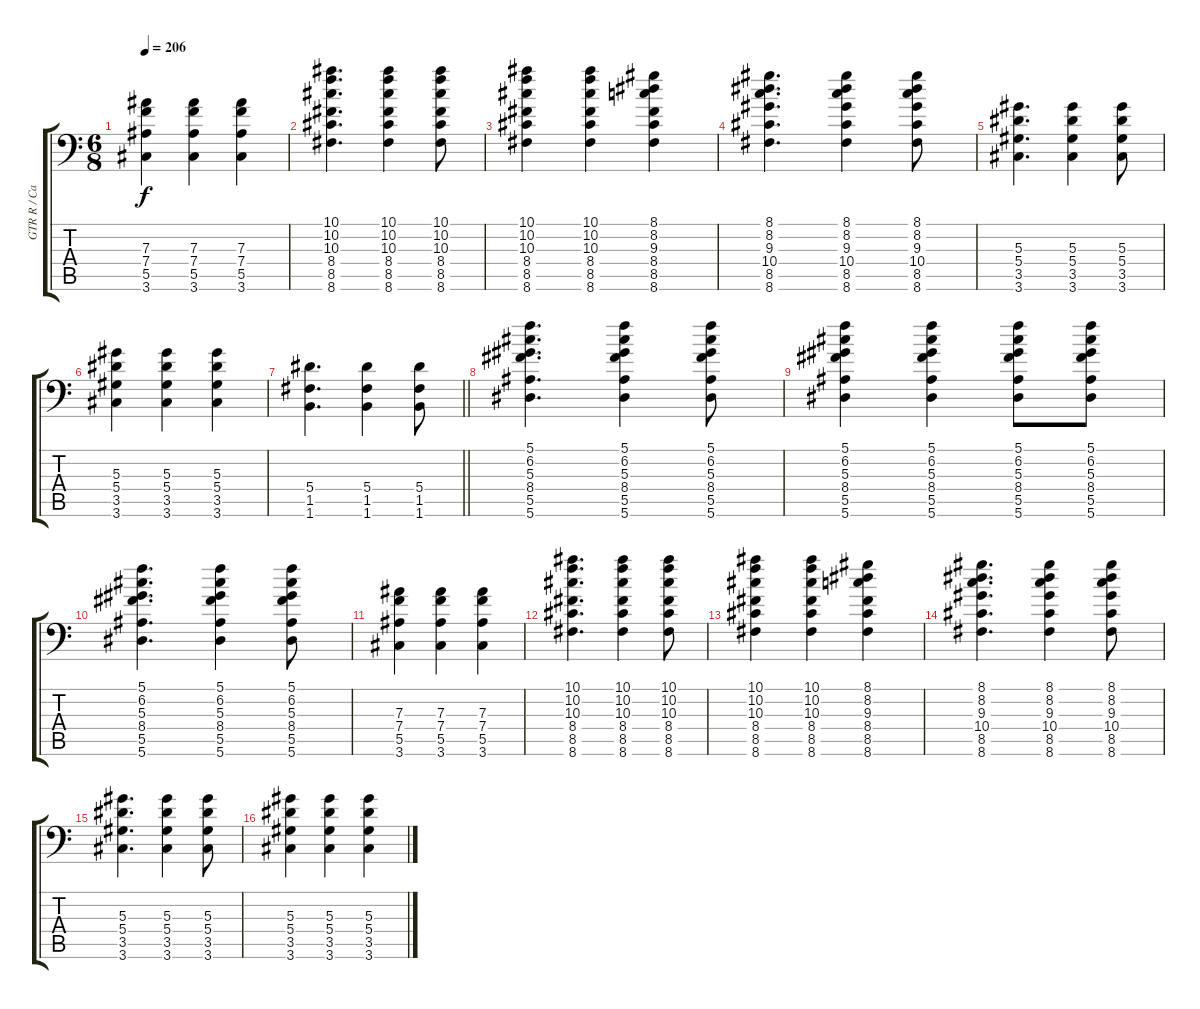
\track ("GTR R / Carlos" "GTR R / Ca") {instrument distortionguitar}
\staff {score tabs}
\tuning (C4 G3 Eb3 Bb2 F2 Bb1) {hide}
\ts (6 8)
\tempo 206
\clef f4
\ks c
(7.3 7.4 5.5 3.6).4{dy f} (7.3 7.4 5.5 3.6).4 (7.3 7.4 5.5 3.6).4 |
(10.1 10.2 10.3 8.4 8.5 8.6).4{d} (10.1 10.2 10.3 8.4 8.5 8.6).4 (10.1 10.2 10.3 8.4 8.5 8.6).8 |
(10.1 10.2 10.3 8.4 8.5 8.6).4 (10.1 10.2 10.3 8.4 8.5 8.6).4 (8.1 8.2 9.3 8.4 8.5 8.6).4 |
(8.1 8.2 9.3 10.4 8.5 8.6).4{d} (8.1 8.2 9.3 10.4 8.5 8.6).4 (8.1 8.2 9.3 10.4 8.5 8.6).8 |
(5.3 5.4 3.5 3.6).4{d} (5.3 5.4 3.5 3.6).4 (5.3 5.4 3.5 3.6).8 |
(5.3 5.4 3.5 3.6).4 (5.3 5.4 3.5 3.6).4 (5.3 5.4 3.5 3.6).4 |
\barLineRight lightlight
(5.4 1.5 1.6).4{d} (5.4 1.5 1.6).4 (5.4 1.5 1.6).8 |
(5.1 6.2 5.3 8.4 5.5 5.6).4{d} (5.1 6.2 5.3 8.4 5.5 5.6).4 (5.1 6.2 5.3 8.4 5.5 5.6).8 |
(5.1 6.2 5.3 8.4 5.5 5.6).4 (5.1 6.2 5.3 8.4 5.5 5.6).4 (5.1 6.2 5.3 8.4 5.5 5.6).8 (5.1 6.2 5.3 8.4 5.5 5.6).8 |
(5.1 6.2 5.3 8.4 5.5 5.6).4{d} (5.1 6.2 5.3 8.4 5.5 5.6).4 (5.1 6.2 5.3 8.4 5.5 5.6).8 |
(7.3 7.4 5.5 3.6).4 (7.3 7.4 5.5 3.6).4 (7.3 7.4 5.5 3.6).4 |
(10.1 10.2 10.3 8.4 8.5 8.6).4{d} (10.1 10.2 10.3 8.4 8.5 8.6).4 (10.1 10.2 10.3 8.4 8.5 8.6).8 |
(10.1 10.2 10.3 8.4 8.5 8.6).4 (10.1 10.2 10.3 8.4 8.5 8.6).4 (8.1 8.2 9.3 8.4 8.5 8.6).4 |
(8.1 8.2 9.3 10.4 8.5 8.6).4{d} (8.1 8.2 9.3 10.4 8.5 8.6).4 (8.1 8.2 9.3 10.4 8.5 8.6).8 |
(5.3 5.4 3.5 3.6).4{d} (5.3 5.4 3.5 3.6).4 (5.3 5.4 3.5 3.6).8 |
(5.3 5.4 3.5 3.6).4 (5.3 5.4 3.5 3.6).4 (5.3 5.4 3.5 3.6).4
